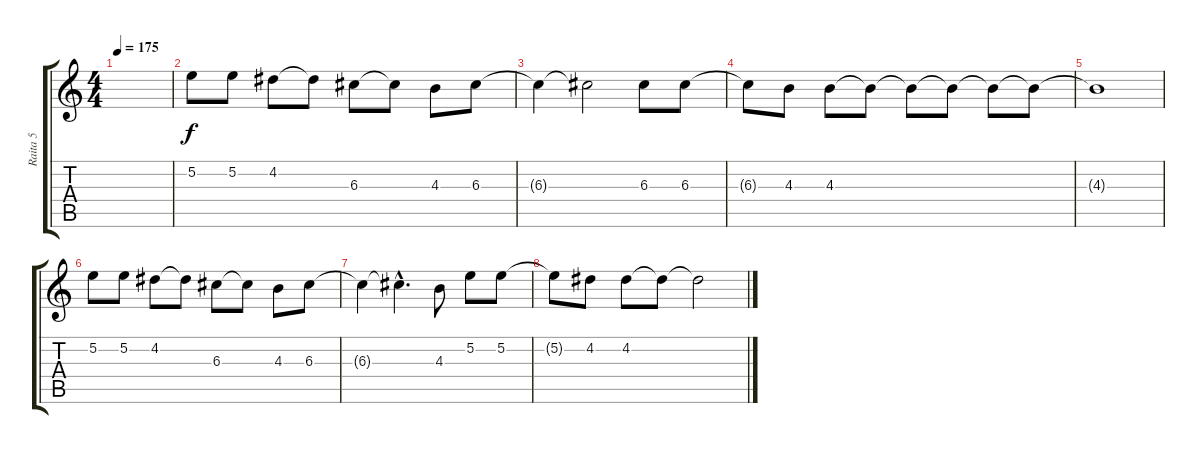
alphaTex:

\track ("Raita 5" "Raita 5") {instrument acousticguitarnylon}
\staff {score tabs}
\tuning (E4 B3 G3 D3 A2 E2) {hide}
\ts (4 4)
\tempo 175
\clef g2
\ks c
|
5.2.8{instrument distortionguitar} 5.2.8 4.2.8 4.2{t}.8 6.3.8 6.3{t}.8 4.3.8 6.3.8 |
6.3{t}.4 6.3{t}.2 6.3.8 6.3.8 |
6.3{t}.8 4.3.8 4.3.8 4.3{t}.8 4.3{t}.8 4.3{t}.8 4.3{t}.8 4.3{t}.8 |
4.3{t}.1 |
5.2.8{instrument distortionguitar} 5.2.8 4.2.8 4.2{t}.8 6.3.8 6.3{t}.8 4.3.8 6.3.8 |
6.3{t}.4 6.3{hac t}.4{d} 4.3.8 5.2.8 5.2.8 |
5.2{t}.8 4.2.8 4.2.8 4.2{t}.8 4.2{t}.2
